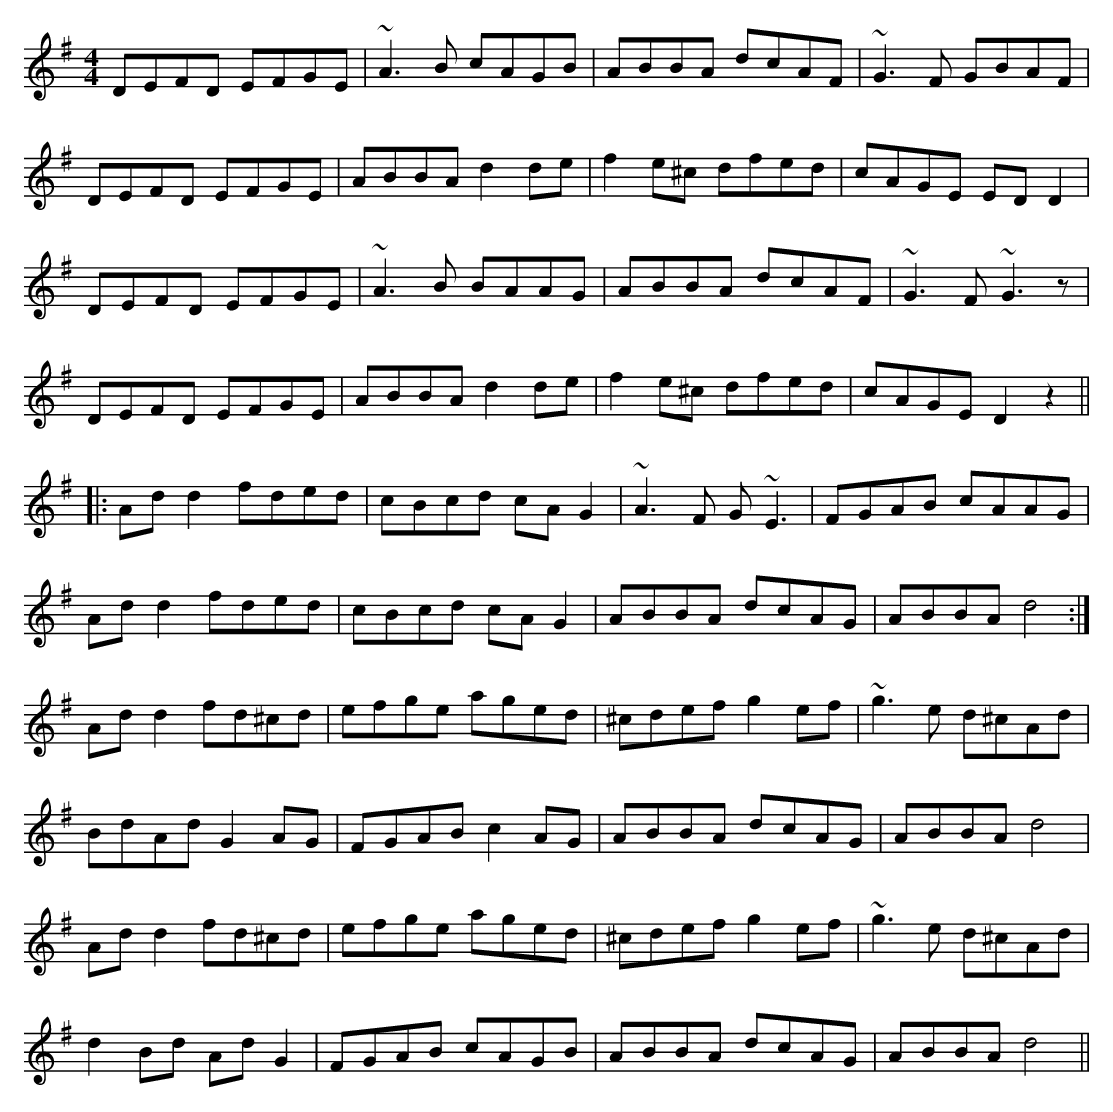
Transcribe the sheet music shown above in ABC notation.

X:1
M:4/4
K:Dmix
DEFD EFGE|~A3B cAGB|ABBA dcAF|~G3F GBAF|
DEFD EFGE|ABBA d2de|f2e^c dfed|cAGE EDD2|
DEFD EFGE|~A3B BAAG|ABBA dcAF|~G3F ~G3z1|
DEFD EFGE|ABBA d2de|f2e^c dfed|cAGE D2z2||
|:Add2 fded|cBcd cAG2|~A3F G~E3|FGAB cAAG|
Add2 fded|cBcd cAG2|ABBA dcAG|ABBA d4:|
Add2 fd^cd|efge aged|^cdef g2ef|~g3e d^cAd|
BdAd G2AG|FGAB c2 AG|ABBA dcAG|ABBA d4|
Add2 fd^cd|efge aged|^cdef g2ef|~g3e d^cAd|
d2Bd AdG2|FGAB cAGB|ABBA dcAG|ABBA d4||
